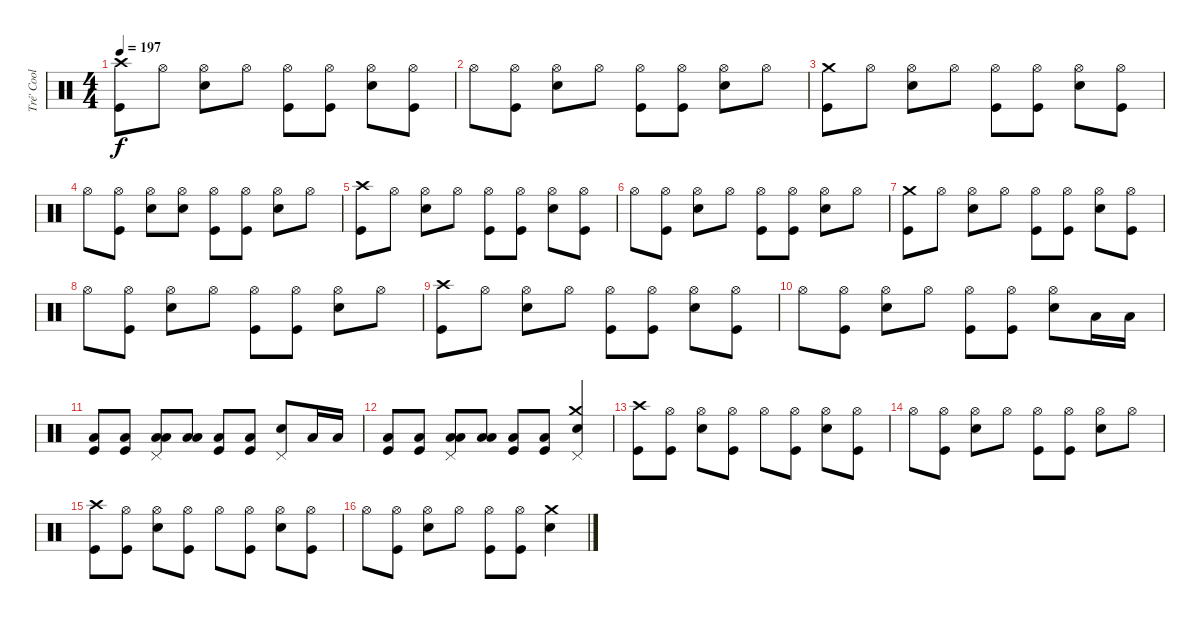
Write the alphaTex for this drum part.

\track ("Tré' Cool (Drums)" "Tré' Cool ") {instrument percussion}
\staff {score}
\articulation defaults
\ts (4 4)
\tempo 197
\clef neutral
\ks c
("Crash high (hit)" "Kick (hit)").8{dy f} "Hi-Hat (open)".8 ("Hi-Hat (open)" "Electric Snare (hit)").8 "Hi-Hat (open)".8 ("Hi-Hat (open)" "Kick (hit)").8 ("Hi-Hat (open)" "Kick (hit)").8 ("Hi-Hat (open)" "Electric Snare (hit)").8 ("Hi-Hat (open)" "Kick (hit)").8 |
"Hi-Hat (open)".8 ("Hi-Hat (open)" "Kick (hit)").8 ("Hi-Hat (open)" "Electric Snare (hit)").8 "Hi-Hat (open)".8 ("Hi-Hat (open)" "Kick (hit)").8 ("Hi-Hat (open)" "Kick (hit)").8 ("Hi-Hat (open)" "Electric Snare (hit)").8 "Hi-Hat (open)".8 |
("Crash medium (hit)" "Kick (hit)").8 "Hi-Hat (open)".8 ("Hi-Hat (open)" "Electric Snare (hit)").8 "Hi-Hat (open)".8 ("Hi-Hat (open)" "Kick (hit)").8 ("Hi-Hat (open)" "Kick (hit)").8 ("Hi-Hat (open)" "Electric Snare (hit)").8 ("Hi-Hat (open)" "Kick (hit)").8 |
"Hi-Hat (open)".8 ("Hi-Hat (open)" "Kick (hit)").8 ("Hi-Hat (open)" "Electric Snare (hit)").8 ("Hi-Hat (open)" "Electric Snare (hit)").8 ("Hi-Hat (open)" "Kick (hit)").8 ("Hi-Hat (open)" "Kick (hit)").8 ("Hi-Hat (open)" "Electric Snare (hit)").8 "Hi-Hat (open)".8 |
("Crash high (hit)" "Kick (hit)").8 "Hi-Hat (open)".8 ("Hi-Hat (open)" "Electric Snare (hit)").8 "Hi-Hat (open)".8 ("Hi-Hat (open)" "Kick (hit)").8 ("Hi-Hat (open)" "Kick (hit)").8 ("Hi-Hat (open)" "Electric Snare (hit)").8 ("Hi-Hat (open)" "Kick (hit)").8 |
"Hi-Hat (open)".8 ("Hi-Hat (open)" "Kick (hit)").8 ("Hi-Hat (open)" "Electric Snare (hit)").8 "Hi-Hat (open)".8 ("Hi-Hat (open)" "Kick (hit)").8 ("Hi-Hat (open)" "Kick (hit)").8 ("Hi-Hat (open)" "Electric Snare (hit)").8 "Hi-Hat (open)".8 |
("Crash medium (hit)" "Kick (hit)").8 "Hi-Hat (open)".8 ("Hi-Hat (open)" "Electric Snare (hit)").8 "Hi-Hat (open)".8 ("Hi-Hat (open)" "Kick (hit)").8 ("Hi-Hat (open)" "Kick (hit)").8 ("Hi-Hat (open)" "Electric Snare (hit)").8 ("Hi-Hat (open)" "Kick (hit)").8 |
"Hi-Hat (open)".8 ("Hi-Hat (open)" "Kick (hit)").8 ("Hi-Hat (open)" "Electric Snare (hit)").8 "Hi-Hat (open)".8 ("Hi-Hat (open)" "Kick (hit)").8 ("Hi-Hat (open)" "Kick (hit)").8 ("Hi-Hat (open)" "Electric Snare (hit)").8 "Hi-Hat (open)".8 |
("Crash high (hit)" "Kick (hit)").8 "Hi-Hat (open)".8 ("Hi-Hat (open)" "Electric Snare (hit)").8 "Hi-Hat (open)".8 ("Hi-Hat (open)" "Kick (hit)").8 ("Hi-Hat (open)" "Kick (hit)").8 ("Hi-Hat (open)" "Electric Snare (hit)").8 ("Hi-Hat (open)" "Kick (hit)").8 |
"Hi-Hat (open)".8 ("Hi-Hat (open)" "Kick (hit)").8 ("Hi-Hat (open)" "Electric Snare (hit)").8 "Hi-Hat (open)".8 ("Hi-Hat (open)" "Kick (hit)").8 ("Hi-Hat (open)" "Kick (hit)").8 ("Hi-Hat (open)" "Electric Snare (hit)").8 "Low Floor Tom (hit)".16 "Low Floor Tom (hit)".16 |
("Low Floor Tom (hit)" "Kick (hit)").8 ("Low Floor Tom (hit)" "Kick (hit)").8 ("Low Tom (hit)" "Low Floor Tom (hit)" "Pedal Hi-Hat (hit)").8 ("Low Tom (hit)" "Low Floor Tom (hit)").8 ("Low Floor Tom (hit)" "Kick (hit)").8 ("Low Floor Tom (hit)" "Kick (hit)").8 ("Electric Snare (hit)" "Pedal Hi-Hat (hit)").8 "Low Floor Tom (hit)".16 "Low Floor Tom (hit)".16 |
("Low Floor Tom (hit)" "Kick (hit)").8 ("Low Floor Tom (hit)" "Kick (hit)").8 ("Low Tom (hit)" "Low Floor Tom (hit)" "Pedal Hi-Hat (hit)").8 ("Low Tom (hit)" "Low Floor Tom (hit)").8 ("Low Floor Tom (hit)" "Kick (hit)").8 ("Low Floor Tom (hit)" "Kick (hit)").8 ("Crash medium (hit)" "Electric Snare (hit)" "Pedal Hi-Hat (hit)").4 |
("Crash high (hit)" "Kick (hit)").8 ("Hi-Hat (open)" "Kick (hit)").8 ("Hi-Hat (open)" "Electric Snare (hit)").8 ("Hi-Hat (open)" "Kick (hit)").8 "Hi-Hat (open)".8 ("Hi-Hat (open)" "Kick (hit)").8 ("Hi-Hat (open)" "Electric Snare (hit)").8 ("Hi-Hat (open)" "Kick (hit)").8 |
"Hi-Hat (open)".8 ("Hi-Hat (open)" "Kick (hit)").8 ("Hi-Hat (open)" "Electric Snare (hit)").8 "Hi-Hat (open)".8 ("Hi-Hat (open)" "Kick (hit)").8 ("Hi-Hat (open)" "Kick (hit)").8 ("Hi-Hat (open)" "Electric Snare (hit)").8 "Hi-Hat (open)".8 |
("Crash high (hit)" "Kick (hit)").8 ("Hi-Hat (open)" "Kick (hit)").8 ("Hi-Hat (open)" "Electric Snare (hit)").8 ("Hi-Hat (open)" "Kick (hit)").8 "Hi-Hat (open)".8 ("Hi-Hat (open)" "Kick (hit)").8 ("Hi-Hat (open)" "Electric Snare (hit)").8 ("Hi-Hat (open)" "Kick (hit)").8 |
"Hi-Hat (open)".8 ("Hi-Hat (open)" "Kick (hit)").8 ("Hi-Hat (open)" "Electric Snare (hit)").8 "Hi-Hat (open)".8 ("Hi-Hat (open)" "Kick (hit)").8 ("Hi-Hat (open)" "Kick (hit)").8 ("Crash medium (hit)" "Electric Snare (hit)").4
